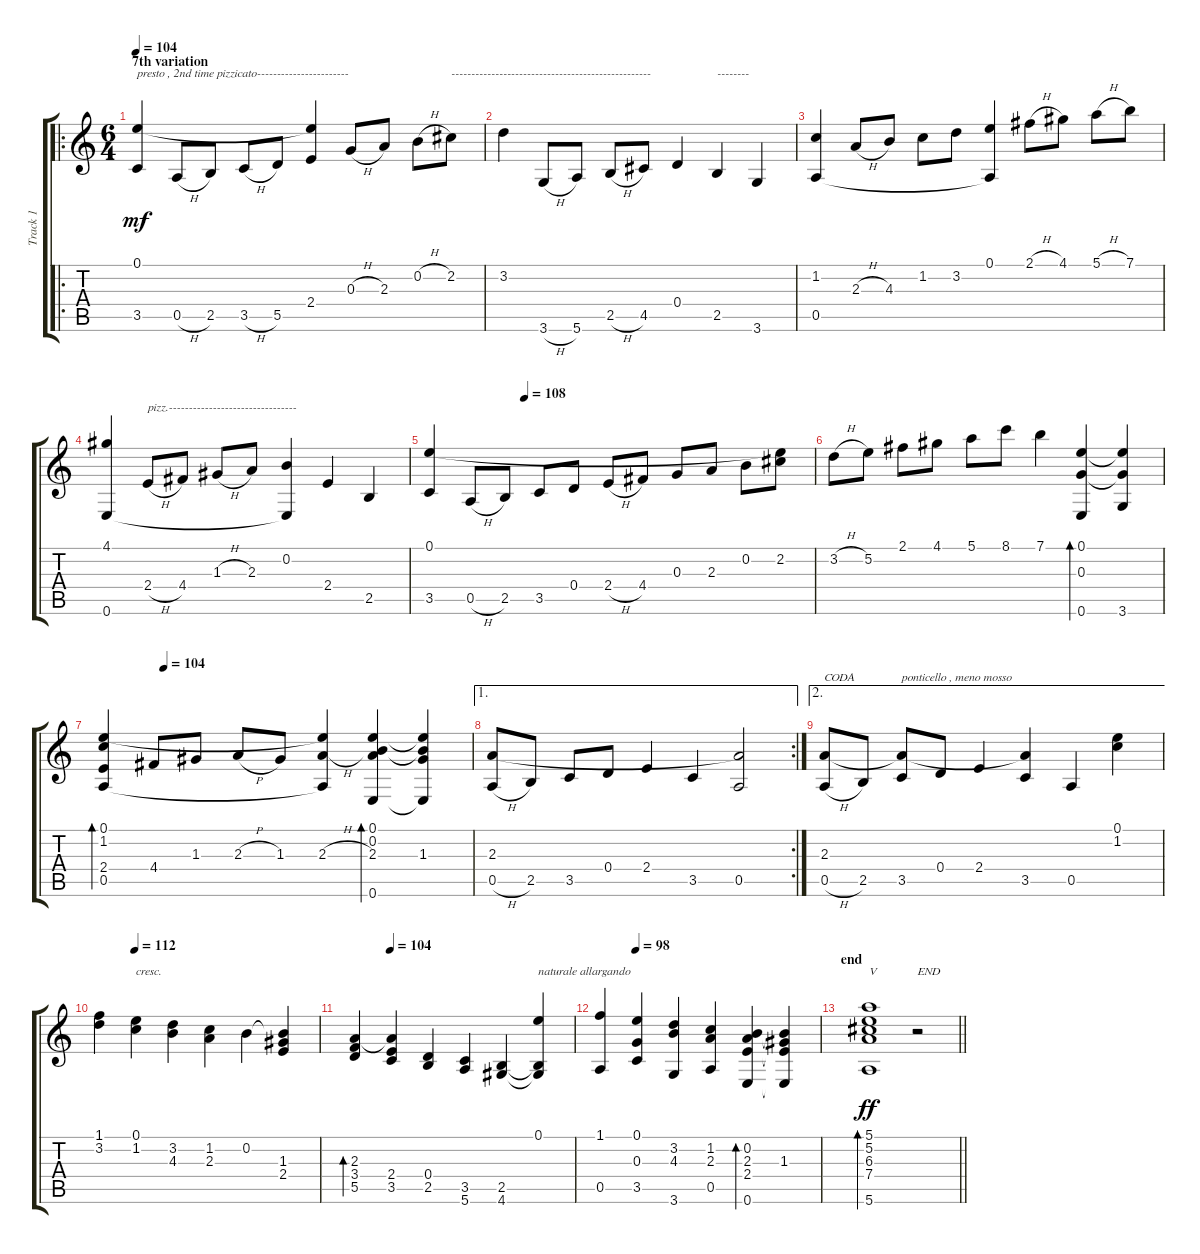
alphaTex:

\track ("Track 1" "Track 1") {instrument acousticguitarnylon}
\staff {score tabs}
\tuning (E4 B3 G3 D3 A2 E2) {hide}
\ro
\ts (6 4)
\section ("" "7th variation")
\tempo 104
\clef g2
\ks c
(0.1 3.5).4{txt "presto , 2nd time pizzicato-----------------------" dy mf} 0.5{h}.8 2.5.8 3.5{h}.8 5.5.8 (0.1{t} 2.4).4 0.3{h}.8 2.3.8 0.2{h}.8 2.2.8{txt "--------------------------------------------------"} |
3.2.4 3.6{h}.8 5.6.8 2.5{h}.8 4.5.8 0.4.4 2.5.4{txt "--------"} 3.6.4 |
(1.2 0.5).4 2.3{h}.8 4.3.8 1.2.8 3.2.8 (0.1 0.5{t}).4 2.1{h}.8 4.1.8 5.1{h}.8 7.1.8 |
(4.1 0.6).4 2.4{h}.8{txt "pizz.--------------------------------"} 4.4.8 1.3{h}.8 2.3.8 (0.2 0.6{t}).4 2.4.4 2.5.4 |
\tempo (108 0.25)
(0.1 3.5).4 0.5{h}.8 2.5.8 3.5.8 0.4.8 2.4{h}.8 4.4.8 0.3.8 2.3.8 0.2.8 (0.1{t} 2.2).8 |
3.2{h}.8 5.2.8 2.1.8 4.1.8 5.1.8 8.1.8 7.1.4 (0.1 0.3 0.6).4{bd 120} (0.1{t} 0.3{t} 3.6).4 |
\tempo (104 0.16666666666666666)
(0.1 1.2 2.4 0.5).4{bd 120} 4.4.8 1.3.8 2.3{h}.8 1.3.8 (0.1{t} 2.3{h} 0.5{t}).4 (0.1 0.2 2.3 0.6).4{bd 120} (0.1{t} 0.2{t} 1.3 0.6{t}).4 |
\ae 1
\rc 2
(2.3 0.5{h}).8 2.5.8 3.5.8 0.4.8 2.4.4 3.5.4 (2.3{t} 0.5).2 |
\ae 2
(2.3 0.5{h}).8{txt "CODA"} 2.5.8 (2.3{t} 3.5).8{txt "ponticello , meno mosso"} 0.4.8 2.4.4 (2.3{t} 3.5).4 0.5.4 (0.1 1.2).4 |
\tempo (112 0.16666666666666666)
(1.1 3.2).4 (0.1 1.2).4{txt "cresc."} (3.2 4.3).4 (1.2 2.3).4 0.2.4 (0.2{t} 1.3 2.4).4 |
\tempo (104 0.16666666666666666)
(2.3 3.4 5.5).4{bd 120} (2.3{t} 2.4 3.5).4 (0.4 2.5).4 (3.5 5.6).4 (2.5 4.6).4 (0.1 2.5{t} 4.6{t}).4{txt "naturale allargando"} |
\tempo (98 0.16666666666666666)
(1.1 0.5).4 (0.1 0.3 3.5).4 (3.2 4.3 3.6).4 (1.2 2.3 0.5).4 (0.2 2.3 2.4 0.6).4{bd 120} (0.2{t} 1.3 2.4{t} 0.6{t}).4 |
\section ("" "end")
\barLineRight lightlight
(5.1 5.2 6.3 7.4 5.6).1{bd 120 txt "V" dy ff} r.2{txt "END"}
